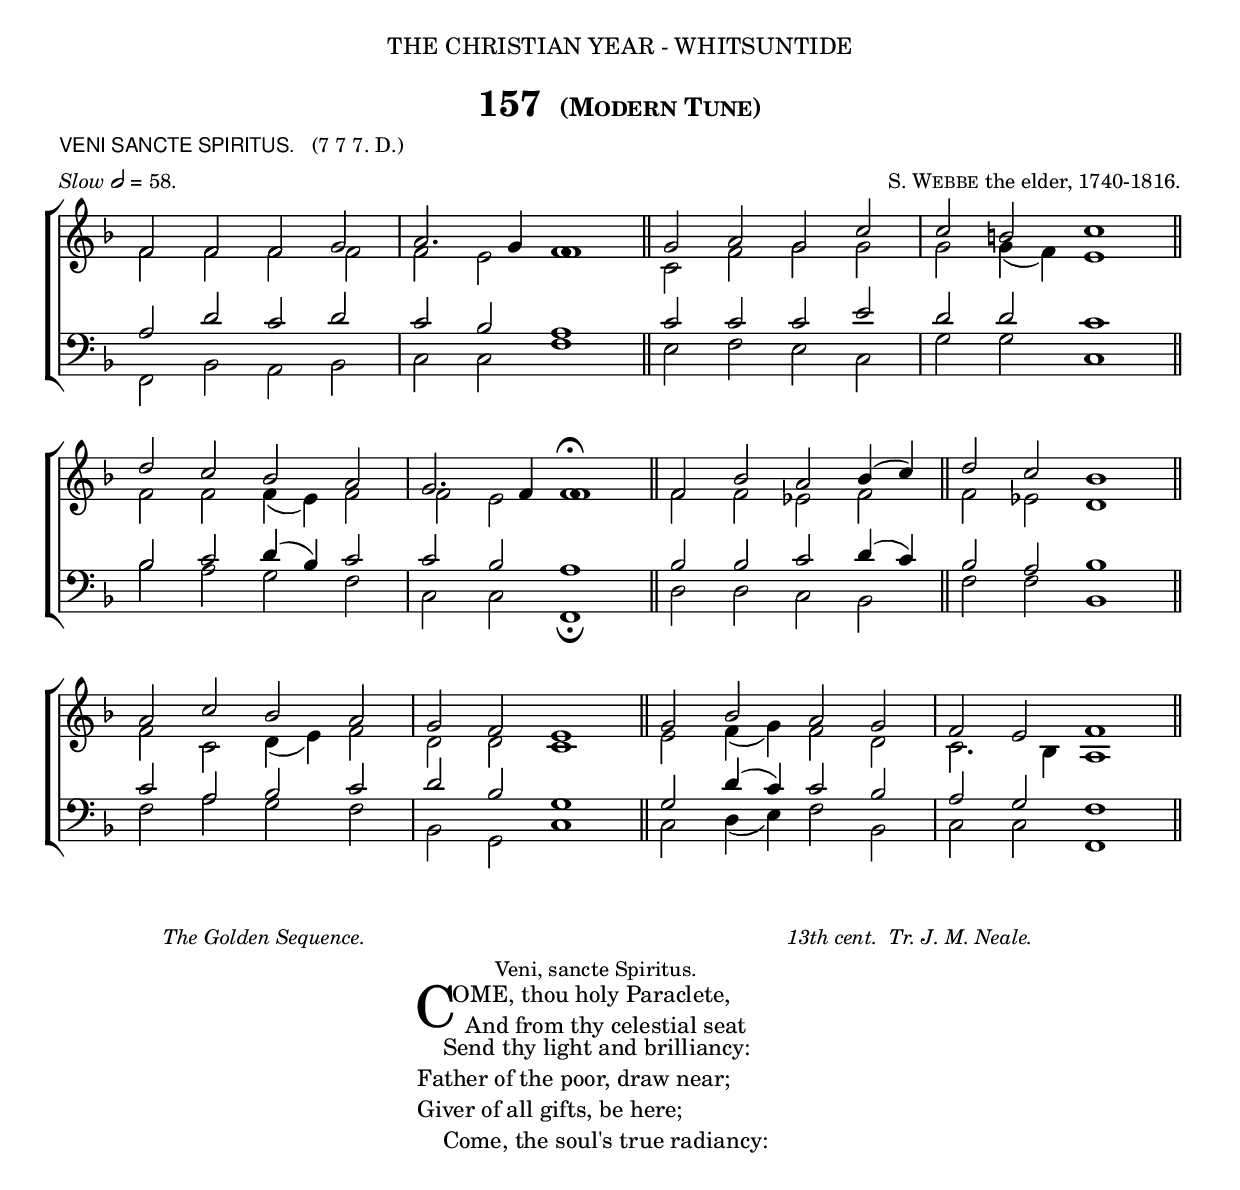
%%%% 251.png
%%%% Hymn 155 modern. Veni sancte spiritus.  Come, thou holy Paraclete.
%%%% Rev 2.

\version "2.10"

\header {
  dedication = \markup {  \center-align { "THE CHRISTIAN YEAR - WHITSUNTIDE"
	\hspace #0.1 }}	
	
  title = \markup { "157 " \large \smallCaps "(Modern Tune)"}  
  
  poet = \markup { \small {  \line { \sans { "VENI SANCTE SPIRITUS."} \hspace #1 \roman {"(7 7 7. D.)"}} }}
  
  meter = \markup { \small { \italic {Slow} \general-align #Y #DOWN \note #"2" #0.5 = 58. } }
  
  arranger = \markup { \small { \smallCaps "S. Webbe" "the elder, 1740-1816." } }
  
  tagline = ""
}

%%%%%%%%%%%%%%%%%%%%%%%%%%% Macros

%%% merge. Macro to pull note slightly leftwards.  Used to produce those partially merged wholenotes 

merge = \once \override NoteColumn #'force-hshift = #-0.01
	      
%%%%%%%%%%%%%%%%%%%%%%%%%%% End of macro definitions

%%% SATB voices

global = {
  \time 4/2
  \key f \major
  \set Staff.midiInstrument = "church organ"
}

soprano = \relative c' { 
  f2 f f g | a2. g4 f1 \bar "||" g2 a g c | c b c1 \bar "||" \break
  d2 c bes a | g2. f4 f1 ^\fermata \bar "||" f2 bes a bes4( c) | d2 c bes1 \bar "||" \break
  a2 c bes a | g f e1 \bar "||" g2 bes a g | f e f1 \bar "||"
} 
   
alto = \relative c' {  
  f2 f f f | f e \merge f1 \bar "||" c2 f g g | g g4( f) e1 \bar "||"
  f2 f f4( e) f2 | f e \merge f1 \bar "||" f2 f ees f \bar "||" f ees d1 \bar "||"
  f2 c d4( e) f2 | d d c1 \bar "||" e2 f4( g) f2 d | c2. bes4 a1 \bar "||"
}

tenor = \relative c {\clef bass 
  a'2 d c d | c bes a1 \bar "||" c2 c c e | d d c1 \bar "||"
  bes2 c d4( bes) c2 | c bes a1 \bar "||" bes2 bes c d4( c) | bes2 a bes1 \bar "||"
  c2 a bes c | d bes g1 \bar "||" g2 d'4( c) c2 bes | a g f1 \bar "||"
}

bass = \relative c {\clef bass 
  f,2 bes a bes | c c f1 \bar "||" e2 f e c | g' g c,1 \bar "||"
  bes'2 a g f | c c f,1 _\fermata \bar "||" d'2 d c bes | f' f bes,1 \bar "||"
  f'2 a g f | bes, g c1 \bar "||" c2 d4( e) f2 bes, | c c f,1 \bar "||"
}

#(ly:set-option 'point-and-click #f)

\paper {
  #(set-paper-size "a4")
%  annotate-spacing = ##t
  print-page-number = ##f
  ragged-last-bottom = ##t
  ragged-bottom = ##t
}

\book{

%%% Score block	

\score{
\new ChoirStaff	
<<
	\context Staff = upper << 
	\context Voice = sopranos { \voiceOne \global \soprano }
	\context Voice = altos    { \voiceTwo \global \alto }
	                      >>
	\context Staff = lower <<
	\context Voice = tenors { \voiceOne \global \tenor }
	\context Voice = basses { \voiceTwo \global \bass }
			        >>
>>
\layout {
		indent=0
		\context { \Score \remove "Bar_number_engraver" }
		\context { \Staff \remove "Time_signature_engraver" }
		\context { \Score \remove "Mark_engraver"  }
                \context { \Staff \consists "Mark_engraver"  }
	} %% close layout

\midi { \context { \Score tempoWholesPerMinute = #(ly:make-moment 58 2) }}      
  	
	
} %%% Score bracket

%%% Lyric attributions and titles

\markup { \column {
	\line { \small { \hspace #10 \italic "The Golden Sequence." \hspace #40 \italic "13th cent.  Tr. J. M. Neale." }}  
        \line { \small { \hspace #42 "Veni, sancte Spiritus."}}
}}	


\markup { \hspace #32 %%add space as necc. to center the column
          \column { %% super column of everything
	              \column { %%verse 1 is a column of 2 lines  
	                  \line { \hspace #2.3 \column { \lower #2.4 \fontsize #8 "C" }   %%Drop Cap goes here
				  \hspace #-1.0    %% adjust this if other letters are too far from Drop Cap
				  \column  { \raise #0.0 "OME, thou holy Paraclete,"
			                               "  And from thy celestial seat"} }          
	                  \line {  \hspace #2.5  %%adjust hspace until this line left edge is flush with Drop Cap
				   \lower  #1.56  %%adjust this until the line spacing looks right
				   \column {   
					   "    Send thy light and brilliancy:"
					   "Father of the poor, draw near;"
					   "Giver of all gifts, be here;"
					   "    Come, the soul's true radiancy:"
			  		}}
		      } %%% end verse 1	

	  } %%% end supercolumn
} %%% end markup	  
       
       
%%fake score block to occupy space and force a pagebreak.  Can't think of a better way of doing this.
\score{
	{s4 }
\header { breakbefore = ##f piece = ##f opus = ##f tagline = ##f }
\layout{	
	\context { \Staff
		\remove Time_signature_engraver
		\remove Key_engraver
		\remove Clef_engraver
		\remove Staff_symbol_engraver
}}}

%%% Second page
%%% continuation of  lyrics

\markup { \hspace #32   %%add space as necc. to center the column  
		\column { 
			\hspace #1  % adds vertical spacing between verses  
           		\line { "2  "
			   \column {	     
				   "Come, of comforters the best,"
				   "Of the soul the sweetest guest,"
				   "    Come in toil refreshingly:"
				   "Thou in labour rest most sweet,"
				   "Thou art shadow from the heat,"
				   "    Comfort in adversity."
			}}
			\hspace #1  % adds vertical spacing between verses  
           		\line { "3  "
			   \column {	     
				   "O thou Light, most pure and blest,"
				   "Shine within the inmost breast"
				   "    Of thy faithful company."
				   "Where thou art not, man hath nought;"
				   "Every holy deed and thought"
				   "    Comes from thy Divinity."
			}}
			\hspace #1  % adds vertical spacing between verses  
           		\line { "4  "
			   \column {	     
				   "What is soilèd, make thou pure;"
				   "What is wounded, work its cure;"
				   "    What is parchèd, fructify;"
				   "What is rigid, gently bend;"
				   "What is frozen, warmly tend;"
				   "    Strengthen what goes erringly."
			}}
			\hspace #1  % adds vertical spacing between verses  
           		\line { "5. "
			   \column {	     
				   "Fill thy faithful, who confide"
				   "In thy power to guard and guide,"
				   "    With thy sevenfold Mystery."
				   "Here thy grace and virtue send:"
				   "Grant salvation to the end,"
				   "    And in heaven felicity."
			}}
	  }
} %%% lyric markup bracket


%%% Amen score block
\score{
  \new ChoirStaff
   <<
        \context Staff = upper \with { fontSize = #-3  \override StaffSymbol #'staff-space = #(magstep -2) }  
	                      << 
	\context Voice = "sopranos" { \relative c' { \clef treble \global \voiceOne f1 f1 \bar "||" }}
	\context Voice = "altos"    { \relative c' {  \clef treble \global \voiceTwo bes1 a1 \bar "||" }}
	                      >>
			      
	\context Lyrics \lyricsto "altos" { \override LyricText #'font-size = #-1 A -- men. }
	
	\context Staff = lower \with { fontSize = #-3  \override StaffSymbol #'staff-space = #(magstep -2) }  
	                       <<
	\context Voice = "tenors" { \relative c { \clef bass \global \voiceThree d1 c1 \bar "||" }}
	\context Voice = "basses" { \relative c { \clef bass \global \voiceFour  bes1 f1 \bar "||" }}
			        >> 
  >>			      
\header { breakbefore = ##f piece = " " opus = " " }
\layout { 
	\context { \Score timing = ##f }
	ragged-right = ##t
	indent = 15\cm
	\context { \Staff \remove Time_signature_engraver }

       }

\midi { \context { \Score tempoWholesPerMinute = #(ly:make-moment 58 2) }}  %%Amen midi       
       
}  


} %%% book bracket
